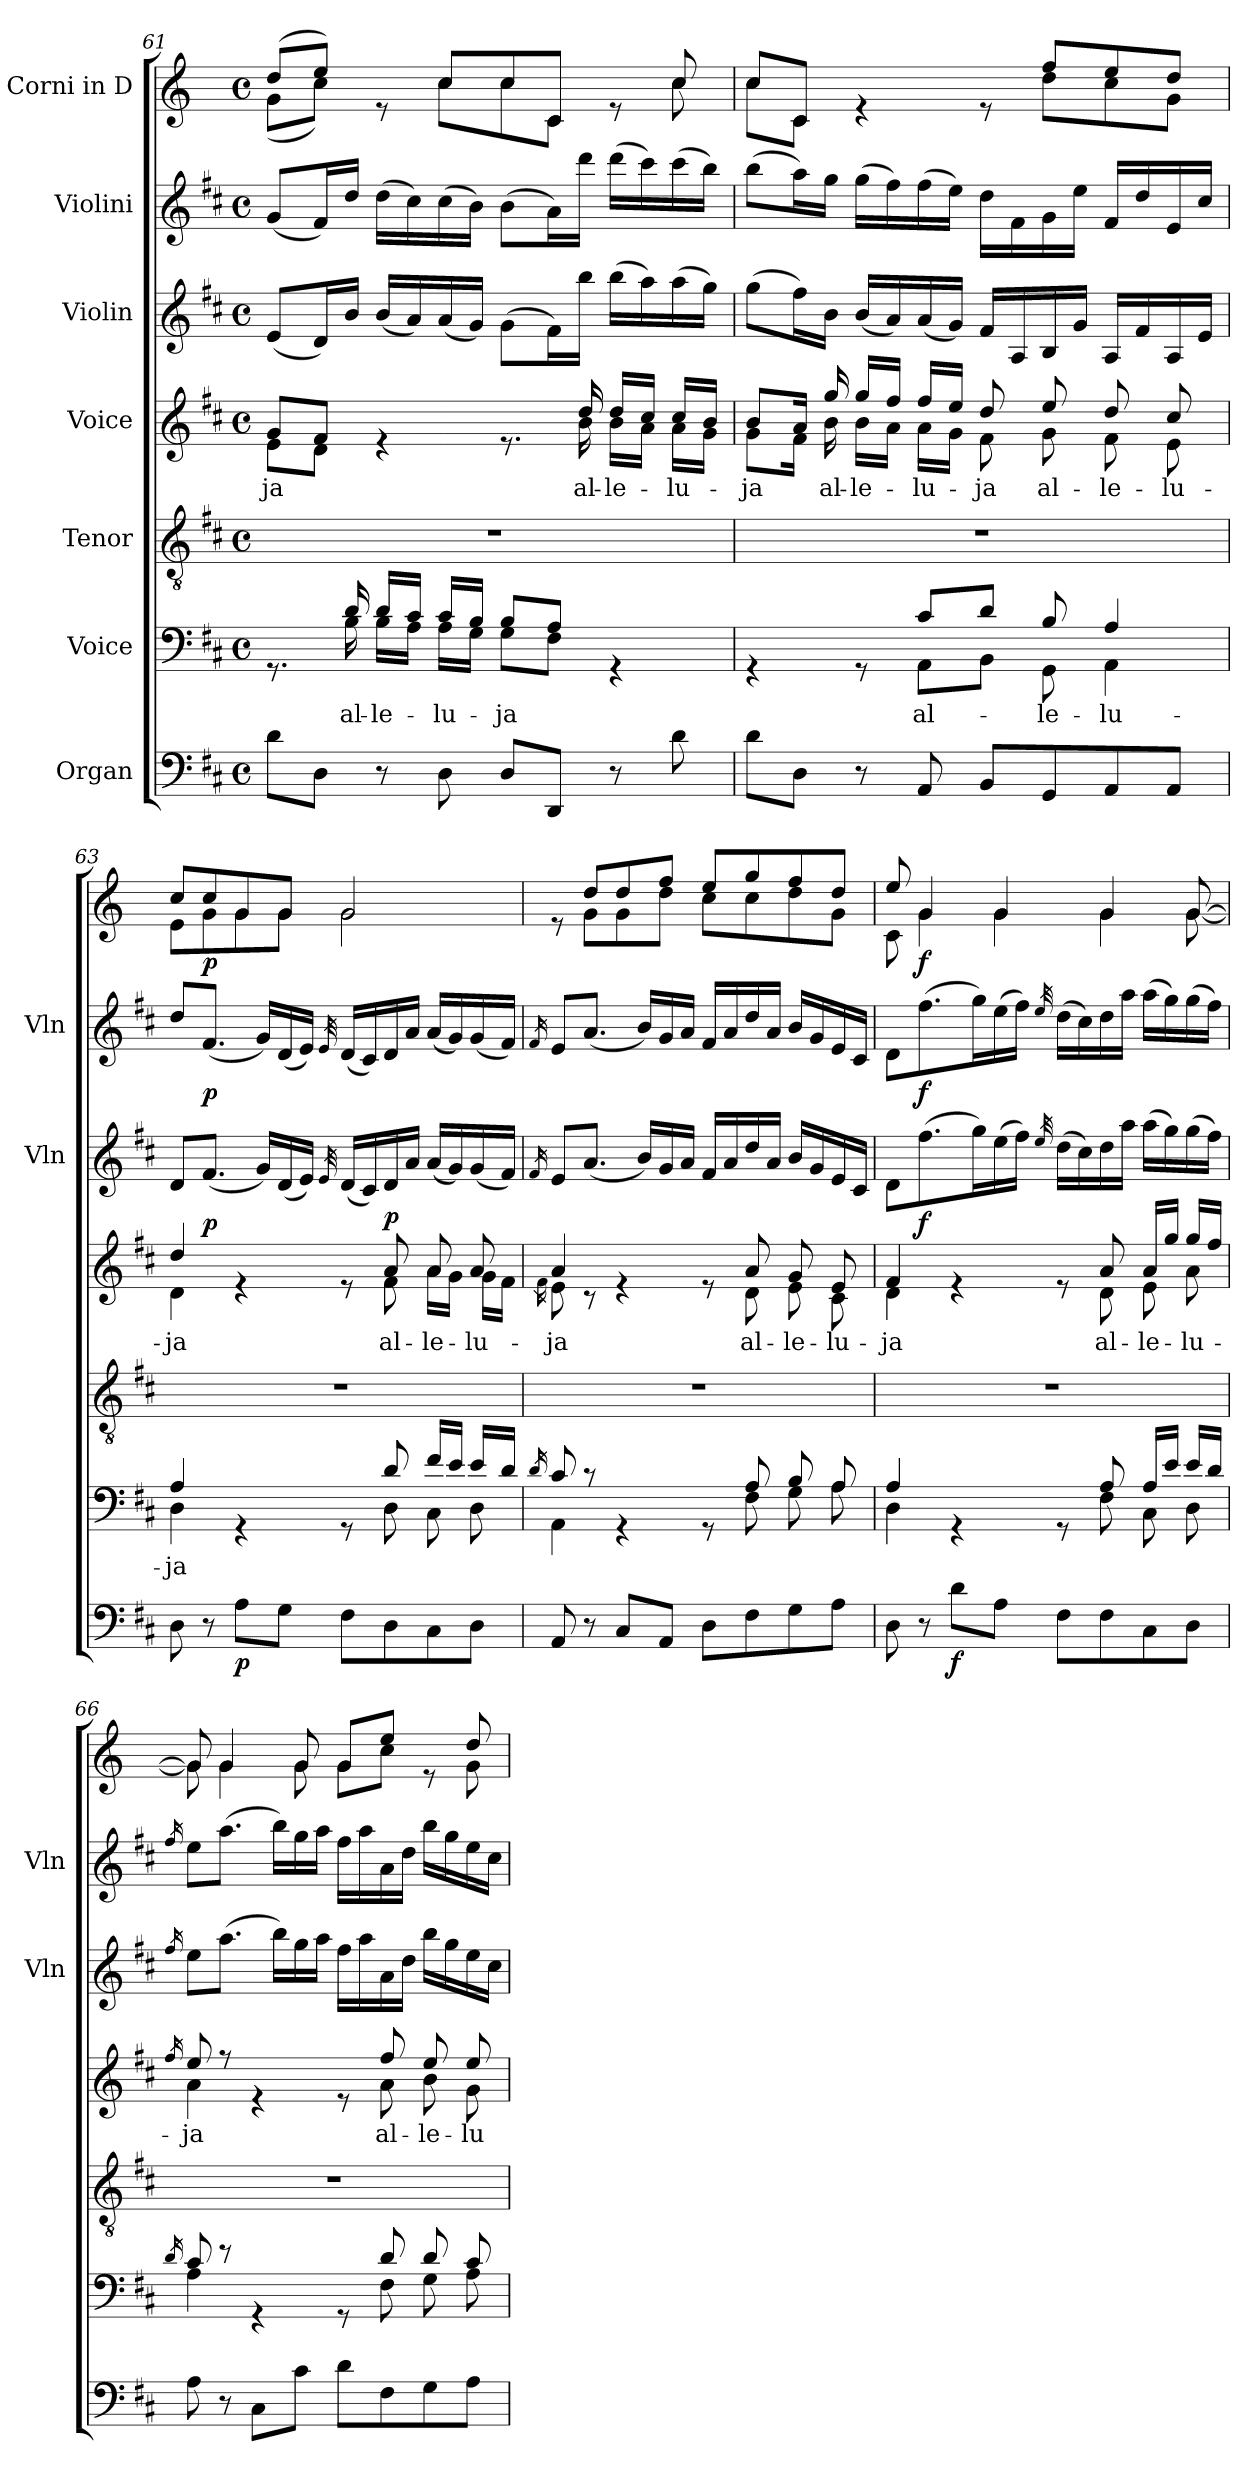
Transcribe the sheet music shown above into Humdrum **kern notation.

**kern	**dynam	**kern	**text	**kern	**kern	**text	**dynam	**kern	**dynam	**kern	**dynam	**kern	**dynam
*part7	*part7	*part6	*part6	*part5	*part4	*part4	*part4	*part3	*part3	*part2	*part2	*part1	*part1
*staff7	*staff7	*staff6	*staff6	*staff5	*staff4	*staff4	*staff4	*staff3	*staff3	*staff2	*staff2	*staff1	*staff1
*I"Organ	*	*I"Voice	*	*I"Tenor	*I"Voice	*	*	*I"Violin	*	*I"Violini	*	*I"Corni in D	*
*	*	*	*	*	*	*	*	*I'Vln	*	*I'Vln	*	*	*
*clefF4	*	*clefF4	*	*clefGv2	*clefG2	*	*	*clefG2	*	*clefG2	*	*clefG2	*
*	*	*	*	*	*	*	*	*	*	*	*	*ITrd6c10	*
*k[f#c#]	*	*k[f#c#]	*	*k[f#c#]	*k[f#c#]	*	*	*k[f#c#]	*	*k[f#c#]	*	*k[f#c#]	*
*M4/4	*	*M4/4	*	*M4/4	*M4/4	*	*	*M4/4	*	*M4/4	*	*M4/4	*
*met(c)	*	*met(c)	*	*met(c)	*met(c)	*	*	*met(c)	*	*met(c)	*	*met(c)	*
=61	=61	=61	=61	=61	=61	=61	=61	=61	=61	=61	=61	=61	=61
*	*	*^	*	*	*	*	*	*	*	*	*	*	*
!	!	!	!	!	!	!	!LO:LY:b	!	!	!	!	!	!	!
*	*	*	*	*	*	*^	*	*	*	*	*	*	*^	*
8d\L	.	8.rGG	8.ryy	.	1r	8g/L	8e\L	-ja	.	(8e/L	.	(8g/L	.	(8e/L	(8A\L	.
8D\J	.	.	.	.	.	8f#/J	8d\J	.	.	16d/L)	.	16f#/L)	.	8f#/J)	8d\J)	.
!	!	!	!	!LO:LY:b	!	!	!	!	!	!	!	!	!	!	!	!
.	.	16d/	16B\	al-	.	.	.	.	.	16b/JJ	.	16dd/JJ	.	.	.	.
!	!	!	!	!LO:LY:b	!	!	!	!	!	!	!	!	!	!	!	!
8r	.	16d/LL	16B\LL	-le-	.	4re	4..ryy	.	.	(16b/LL	.	(16dd\LL	.	8re	8ryy	.
.	.	16c#/JJ	16A\JJ	.	.	.	.	.	.	16a/)	.	16cc#\)	.	.	.	.
!	!	!	!	!LO:LY:b	!	!	!	!	!	!	!	!	!	!	!	!
8D\	.	16c#/LL	16A\LL	-lu-	.	.	.	.	.	(16a/	.	(16cc#\	.	8d/L	8d\L	.
.	.	16B/JJ	16G\JJ	.	.	.	.	.	.	16g/JJ)	.	16b\JJ)	.	.	.	.
!	!	!	!	!LO:LY:b	!	!	!	!	!	!	!	!	!	!	!	!
8D/L	.	8B/L	8G\L	-ja	.	8.re	.	.	.	(8g\L	.	(8b\L	.	8d/	8d\	.
8DD/J	.	8A/J	8F#\J	.	.	.	.	.	.	16f#\L)	.	16a\L)	.	8D/J	8D\J	.
!	!	!	!	!	!	!	!	!LO:LY:b	!	!	!	!	!	!	!	!
.	.	.	.	.	.	16dd/	16b\	al-	.	16bb\JJ	.	16ddd\JJ	.	.	.	.
!	!	!	!	!	!	!	!	!LO:LY:b	!	!	!	!	!	!	!	!
8r	.	4rGG	4ryy	.	.	16dd/LL	16b\LL	-le-	.	(16bb\LL	.	(16ddd\LL	.	8re	8ryy	.
.	.	.	.	.	.	16cc#/JJ	16a\JJ	.	.	16aa\)	.	16ccc#\)	.	.	.	.
!	!	!	!	!	!	!	!	!LO:LY:b	!	!	!	!	!	!	!	!
8d\	.	.	.	.	.	16cc#/LL	16a\LL	-lu-	.	(16aa\	.	(16ccc#\	.	8d/	8d\	.
.	.	.	.	.	.	16b/JJ	16g\JJ	.	.	16gg\JJ)	.	16bb\JJ)	.	.	.	.
=62	=62	=62	=62	=62	=62	=62	=62	=62	=62	=62	=62	=62	=62	=62	=62	=62
!	!	!	!	!	!	!	!	!LO:LY:b	!	!	!	!	!	!	!	!
8d\L	.	4rGG	4.ryy	.	1r	8b/L	8g\L	-ja	.	(8gg\L	.	(8bb\L	.	8d/L	8d\L	.
8D\J	.	.	.	.	.	16a/Jk	16f#\Jk	.	.	16ff#\L)	.	16aa\L)	.	8D/J	8D\J	.
!	!	!	!	!	!	!	!	!LO:LY:b	!	!	!	!	!	!	!	!
.	.	.	.	.	.	16gg/	16b\	al-	.	16b\JJ	.	16gg\JJ	.	.	.	.
!	!	!	!	!	!	!	!	!LO:LY:b	!	!	!	!	!	!	!	!
8r	.	8rGG	.	.	.	16gg/LL	16b\LL	-le-	.	(16b/LL	.	(16gg\LL	.	4re	4.ryy	.
.	.	.	.	.	.	16ff#/JJ	16a\JJ	.	.	16a/)	.	16ff#\)	.	.	.	.
!	!	!	!	!LO:LY:b	!	!	!	!LO:LY:b	!	!	!	!	!	!	!	!
8AA/	.	8c#/L	8AA\L	al-	.	16ff#/LL	16a\LL	-lu-	.	(16a/	.	(16ff#\	.	.	.	.
.	.	.	.	.	.	16ee/JJ	16g\JJ	.	.	16g/JJ)	.	16ee\JJ)	.	.	.	.
!	!	!	!	!	!	!	!	!LO:LY:b	!	!	!	!	!	!	!	!
8BB/L	.	8d/J	8BB\J	.	.	8dd/	8f#\	-ja	.	16f#/LL	.	16dd\LL	.	8re	.	.
.	.	.	.	.	.	.	.	.	.	16A/	.	16f#\	.	.	.	.
!	!	!	!	!LO:LY:b	!	!	!	!LO:LY:b	!	!	!	!	!	!	!	!
8GG/	.	8B/	8GG\	-le-	.	8ee/	8g\	al-	.	16B/	.	16g\	.	8g/L	8e\L	.
.	.	.	.	.	.	.	.	.	.	16g/JJ	.	16ee\JJ	.	.	.	.
!	!	!	!	!LO:LY:b	!	!	!	!LO:LY:b	!	!	!	!	!	!	!	!
8AA/	.	4A/	4AA\	-lu-	.	8dd/	8f#\	-le-	.	16A/LL	.	16f#/LL	.	8f#/	8d\	.
.	.	.	.	.	.	.	.	.	.	16f#/	.	16dd/	.	.	.	.
!	!	!	!	!	!	!	!	!LO:LY:b	!	!	!	!	!	!	!	!
8AA/J	.	.	.	.	.	8cc#/	8e\	-lu-	.	16A/	.	16e/	.	8e/J	8A\J	.
.	.	.	.	.	.	.	.	.	.	16e/JJ	.	16cc#/JJ	.	.	.	.
!!LO:LB:g=z	!!
=63	=63	=63	=63	=63	=63	=63	=63	=63	=63	=63	=63	=63	=63	=63	=63	=63
!	!	!	!	!LO:LY:b	!	!	!	!LO:LY:b	!	!	!	!	!	!	!	!
8D\	.	4A/	4D\	-ja	1r	4dd/	4d\	-ja	.	8d/L	.	8dd/L	.	8d/L	8F#\L	.
!	!	!	!	!	!	!	!	!	!	!	!LO:DY:b	!	!LO:DY:b	!	!	!LO:DY:b
8r	.	.	.	.	.	.	.	.	.	(8.f#/J	p	(8.f#/J	p	8d/	8A\	p
!	!LO:DY:b	!	!	!	!	!	!	!	!	!	!	!	!	!	!	!
8A\L	p	4rGG	4.ryy	.	.	4re	4.ryy	.	.	.	.	.	.	8A/	8A\	.
.	.	.	.	.	.	.	.	.	.	16g/LL)	.	16g/LL)	.	.	.	.
8G\J	.	.	.	.	.	.	.	.	.	(16d/	.	(16d/	.	8A/J	8A\J	.
.	.	.	.	.	.	.	.	.	.	16e/JJ)	.	16e/JJ)	.	.	.	.
.	.	.	.	.	.	.	.	.	.	32qe/	.	32qe/	.	.	.	.
8F#\L	.	8rGG	.	.	.	8re	.	.	.	(16d/LL	.	(16d/LL	.	2A/	2A\	.
.	.	.	.	.	.	.	.	.	.	16c#/)	.	16c#/)	.	.	.	.
!	!	!	!	!	!	!	!	!LO:LY:b	!LO:DY:b	!	!	!	!	!	!	!
8D\	.	8d/	8D\	.	.	8a/	8f#\	al-	p	16d/	.	16d/	.	.	.	.
.	.	.	.	.	.	.	.	.	.	16a/JJ	.	16a/JJ	.	.	.	.
!	!	!	!	!	!	!	!	!LO:LY:b	!	!	!	!	!	!	!	!
8C#\	.	16f#/LL	8C#\	.	.	8a/	16a\LL	-le-	.	(16a/LL	.	(16a/LL	.	.	.	.
.	.	16e/JJ	.	.	.	.	16g\JJ	.	.	16g/)	.	16g/)	.	.	.	.
!	!	!	!	!	!	!	!	!LO:LY:b	!	!	!	!	!	!	!	!
8D\J	.	16e/LL	8D\	.	.	8a/	16g\LL	-lu-	.	(16g/	.	(16g/	.	.	.	.
.	.	16d/JJ	.	.	.	.	16f#\JJ	.	.	16f#/JJ)	.	16f#/JJ)	.	.	.	.
=64	=64	=64	=64	=64	=64	=64	=64	=64	=64	=64	=64	=64	=64	=64	=64	=64
.	.	16qd/	.	.	.	.	16qf#\	.	.	16qf#/	.	16qf#/	.	.	.	.
!	!	!	!	!	!	!	!	!LO:LY:b	!	!	!	!	!	!	!	!
8AA/	.	8c#/	4AA\	.	1r	4a/	8e\	-ja	.	8e/L	.	8e/L	.	8re	8ryy	.
8r	.	8r	.	.	.	.	8r	.	.	(8.a/J	.	(8.a/J	.	8e/L	8A\L	.
8C#/L	.	4rGG	4.ryy	.	.	4re	4.ryy	.	.	.	.	.	.	8e/	8A\	.
.	.	.	.	.	.	.	.	.	.	16b/LL)	.	16b/LL)	.	.	.	.
8AA/J	.	.	.	.	.	.	.	.	.	16g/	.	16g/	.	8g/J	8e\J	.
.	.	.	.	.	.	.	.	.	.	16a/JJ	.	16a/JJ	.	.	.	.
8D\L	.	8rGG	.	.	.	8re	.	.	.	16f#/LL	.	16f#/LL	.	8f#/L	8d\L	.
.	.	.	.	.	.	.	.	.	.	16a/	.	16a/	.	.	.	.
!	!	!	!	!	!	!	!	!LO:LY:b	!	!	!	!	!	!	!	!
8F#\	.	8A/	8F#\	.	.	8a/	8d\	al-	.	16dd/	.	16dd/	.	8a/	8d\	.
.	.	.	.	.	.	.	.	.	.	16a/JJ	.	16a/JJ	.	.	.	.
!	!	!	!	!	!	!	!	!LO:LY:b	!	!	!	!	!	!	!	!
8G\	.	8B/	8G\	.	.	8g/	8e\	-le-	.	16b/LL	.	16b/LL	.	8g/	8e\	.
.	.	.	.	.	.	.	.	.	.	16g/	.	16g/	.	.	.	.
!	!	!	!	!	!	!	!	!LO:LY:b	!	!	!	!	!	!	!	!
8A\J	.	8A/	8A\	.	.	8e/	8c#\	-lu-	.	16e/	.	16e/	.	8e/J	8A\J	.
.	.	.	.	.	.	.	.	.	.	16c#/JJ	.	16c#/JJ	.	.	.	.
=65	=65	=65	=65	=65	=65	=65	=65	=65	=65	=65	=65	=65	=65	=65	=65	=65
!	!	!	!	!	!	!	!	!LO:LY:b	!	!	!	!	!	!	!	!
8D\	.	4A/	4D\	.	1r	4f#/	4d\	-ja	.	8d\L	.	8d\L	.	8f#/	8D\	.
!	!	!	!	!	!	!	!	!	!	!	!LO:DY:b	!	!LO:DY:b	!	!	!LO:DY:b
8r	.	.	.	.	.	.	.	.	.	(8.ff#\	f	(8.ff#\	f	4A/	4A\	f
!	!LO:DY:b	!	!	!	!	!	!	!	!	!	!	!	!	!	!	!
8d\L	f	4rGG	4.ryy	.	.	4re	4.ryy	.	.	.	.	.	.	.	.	.
.	.	.	.	.	.	.	.	.	.	16gg\L)	.	16gg\L)	.	.	.	.
8A\J	.	.	.	.	.	.	.	.	.	(16ee\	.	(16ee\	.	4A/	4A\	.
.	.	.	.	.	.	.	.	.	.	16ff#\JJ)	.	16ff#\JJ)	.	.	.	.
.	.	.	.	.	.	.	.	.	.	32qee/	.	32qee/	.	.	.	.
8F#\L	.	8rGG	.	.	.	8re	.	.	.	(16dd\LL	.	(16dd\LL	.	.	.	.
.	.	.	.	.	.	.	.	.	.	16cc#\)	.	16cc#\)	.	.	.	.
!	!	!	!	!	!	!	!	!LO:LY:b	!	!	!	!	!	!	!	!
8F#\	.	8A/	8F#\	.	.	8a/	8d\	al-	.	16dd\	.	16dd\	.	4A/	4A\	.
.	.	.	.	.	.	.	.	.	.	16aa\JJ	.	16aa\JJ	.	.	.	.
!	!	!	!	!	!	!	!	!LO:LY:b	!	!	!	!	!	!	!	!
8C#\	.	16A/LL	8C#\	.	.	16a/LL	8e\	-le-	.	(16aa\LL	.	(16aa\LL	.	.	.	.
.	.	16e/JJ	.	.	.	16gg/JJ	.	.	.	16gg\)	.	16gg\)	.	.	.	.
!	!	!	!	!	!	!	!	!LO:LY:b	!	!	!	!	!	!	!	!
8D\J	.	16e/LL	8D\	.	.	16gg/LL	8a\	-lu-	.	(16gg\	.	(16gg\	.	[8A/	[8A\	.
.	.	16d/JJ	.	.	.	16ff#/JJ	.	.	.	16ff#\JJ)	.	16ff#\JJ)	.	.	.	.
!!LO:PB:g=z	!!
=66	=66	=66	=66	=66	=66	=66	=66	=66	=66	=66	=66	=66	=66	=66	=66	=66
.	.	16qd/	.	.	.	16qff#/	.	.	.	16qff#/	.	16qff#/	.	.	.	.
!	!	!	!	!	!	!	!	!LO:LY:b	!	!	!	!	!	!	!	!
8A\	.	8c#/	4A\	.	1r	8ee/	4a\	-ja	.	8ee\L	.	8ee\L	.	8A/]	8A\]	.
8r	.	8r	.	.	.	8r	.	.	.	(8.aa\J	.	(8.aa\J	.	4A/	4A\	.
8C#\L	.	4rGG	4.ryy	.	.	4re	4.ryy	.	.	.	.	.	.	.	.	.
.	.	.	.	.	.	.	.	.	.	16bb\LL)	.	16bb\LL)	.	.	.	.
8c#\J	.	.	.	.	.	.	.	.	.	16gg\	.	16gg\	.	8A/	8A\	.
.	.	.	.	.	.	.	.	.	.	16aa\JJ	.	16aa\JJ	.	.	.	.
8d\L	.	8rGG	.	.	.	8re	.	.	.	16ff#\LL	.	16ff#\LL	.	8A/L	8A\L	.
.	.	.	.	.	.	.	.	.	.	16aa\	.	16aa\	.	.	.	.
!	!	!	!	!	!	!	!	!LO:LY:b	!	!	!	!	!	!	!	!
8F#\	.	8d/	8F#\	.	.	8ff#/	8a\	al-	.	16a\	.	16a\	.	8f#/J	8d\J	.
.	.	.	.	.	.	.	.	.	.	16dd\JJ	.	16dd\JJ	.	.	.	.
!	!	!	!	!	!	!	!	!LO:LY:b	!	!	!	!	!	!	!	!
8G\	.	8d/	8G\	.	.	8ee/	8b\	-le-	.	16bb\LL	.	16bb\LL	.	8re	8ryy	.
.	.	.	.	.	.	.	.	.	.	16gg\	.	16gg\	.	.	.	.
!	!	!	!	!	!	!	!	!LO:LY:b	!	!	!	!	!	!	!	!
8A\J	.	8c#/	8A\	.	.	8ee/	8g\	-lu-	.	16ee\	.	16ee\	.	8e/	8A\	.
.	.	.	.	.	.	.	.	.	.	16cc#\JJ	.	16cc#\JJ	.	.	.	.
*	*	*v	*v	*	*	*v	*v	*	*	*	*	*	*	*v	*v	*
=	=	=	=	=	=	=	=	=	=	=	=	=	=
*-	*-	*-	*-	*-	*-	*-	*-	*-	*-	*-	*-	*-	*-
